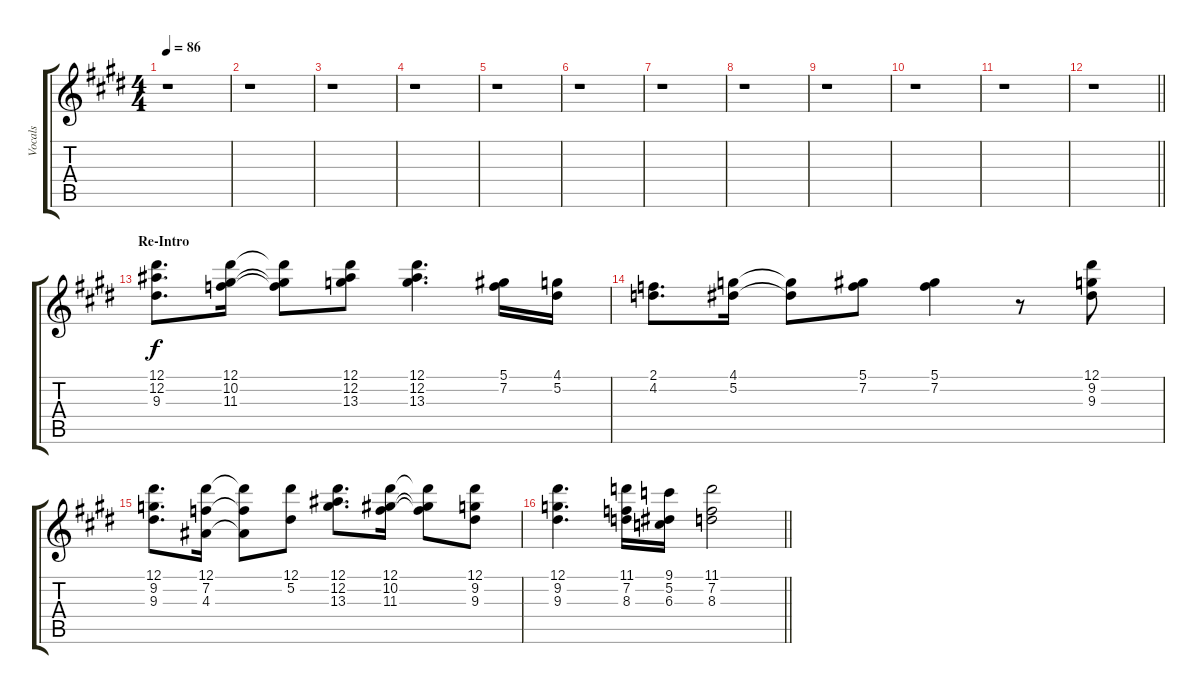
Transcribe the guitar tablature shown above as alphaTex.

\track ("Vocals" "Vocals") {instrument electricguitarjazz}
\staff {score tabs}
\tuning (Eb4 Bb3 Gb3 Db3 Ab2 Eb2) {hide}
\ts (4 4)
\tempo 86
\clef g2
\ks e
r.1{dy f} |
r.1 |
r.1 |
r.1 |
r.1 |
r.1 |
r.1 |
r.1 |
r.1 |
r.1 |
r.1 |
\barLineRight lightlight
r.1 |
\section ("" "Re-Intro")
(12.1 12.2 9.3).8{d} (12.1 10.2 11.3).16 (12.1{t} 10.2{t} 11.3{t}).8 (12.1 12.2 13.3).8 (12.1 12.2 13.3).4{d} (5.1 7.2).16 (4.1 5.2).16 |
(2.1 4.2).8{d} (4.1 5.2).16 (4.1{t} 5.2{t}).8 (5.1 7.2).8 (5.1 7.2).4 r.8 (12.1 9.2 9.3).8 |
(12.1 9.2 9.3).8{d} (12.1 7.2 4.3).16 (12.1{t} 7.2{t} 4.3{t}).8 (12.1 5.2).8 (12.1 12.2 13.3).8{d} (12.1 10.2 11.3).16 (12.1{t} 10.2{t} 11.3{t}).8 (12.1 9.2 9.3).8 |
\barLineRight lightlight
(12.1 9.2 9.3).4{d} (11.1 7.2 8.3).16 (9.1 5.2 6.3).16 (11.1 7.2 8.3).2
